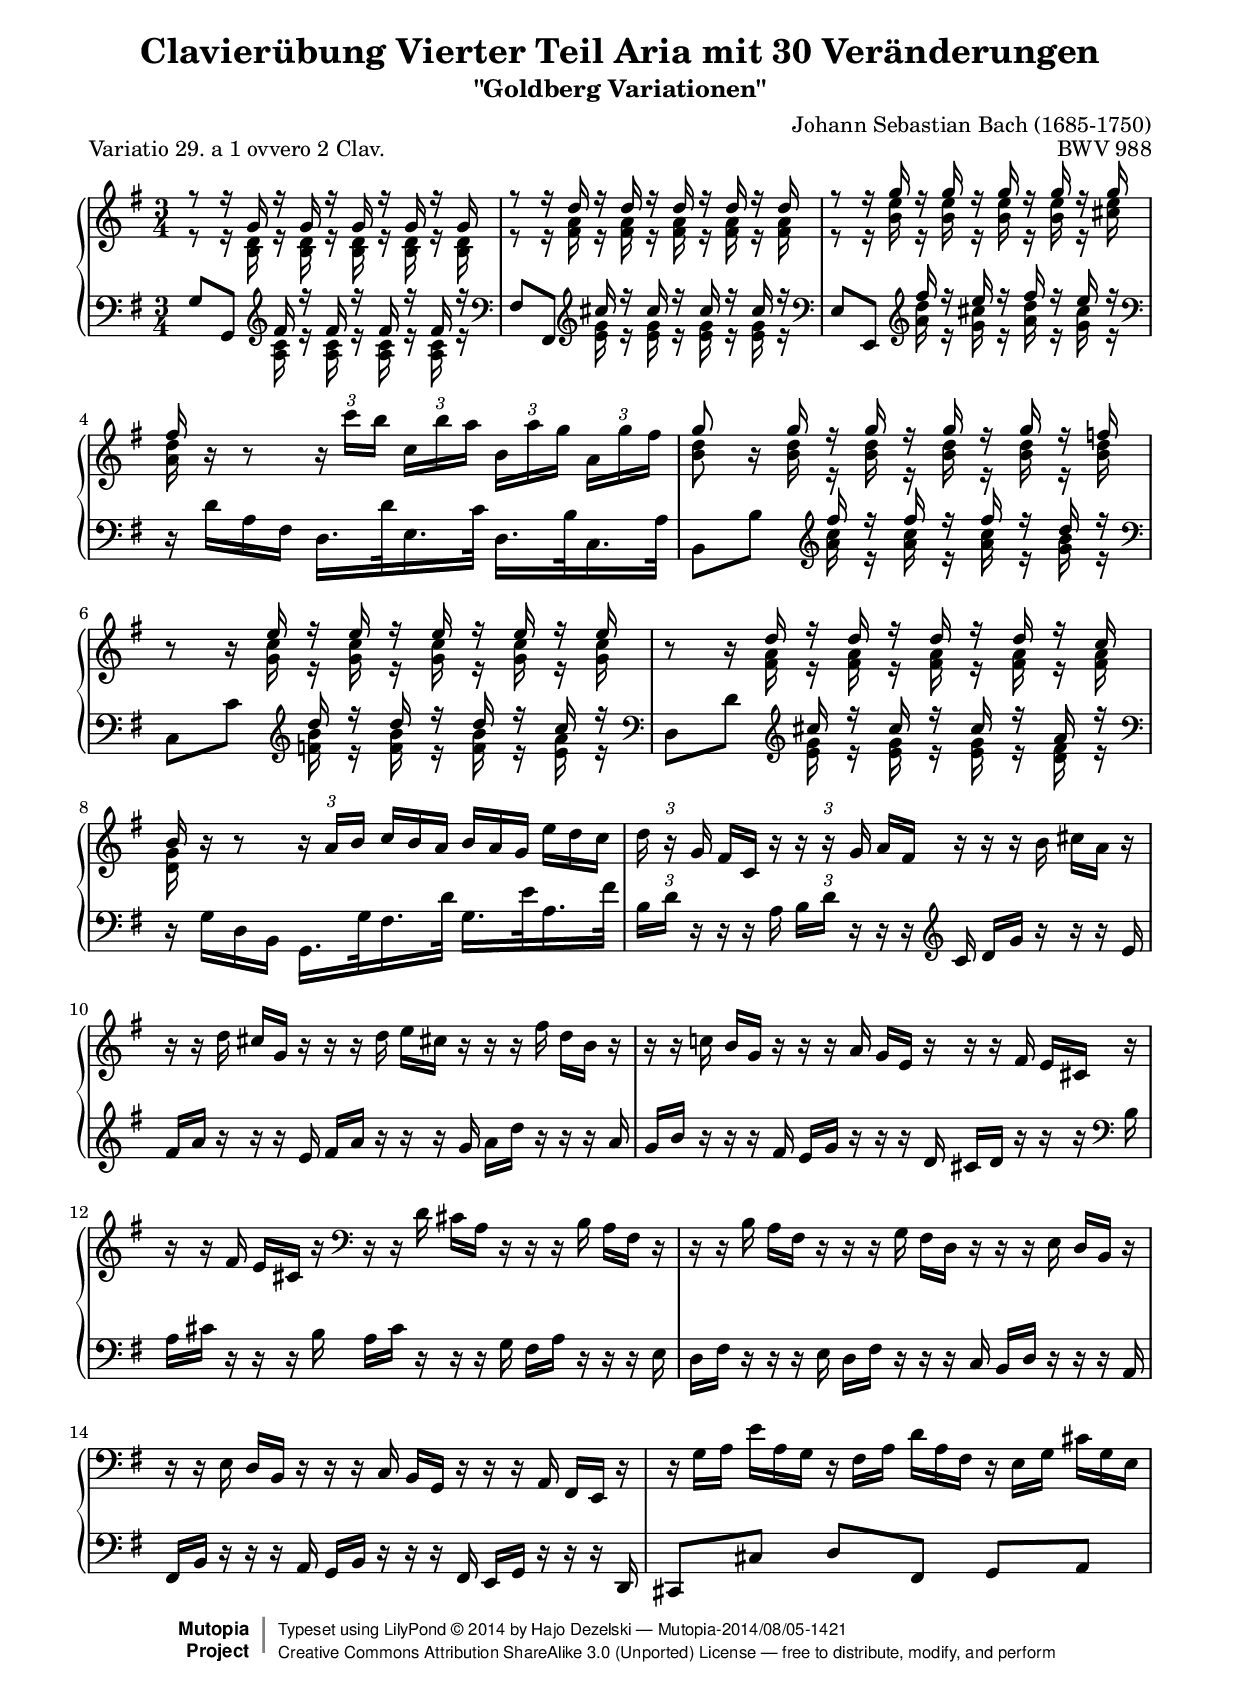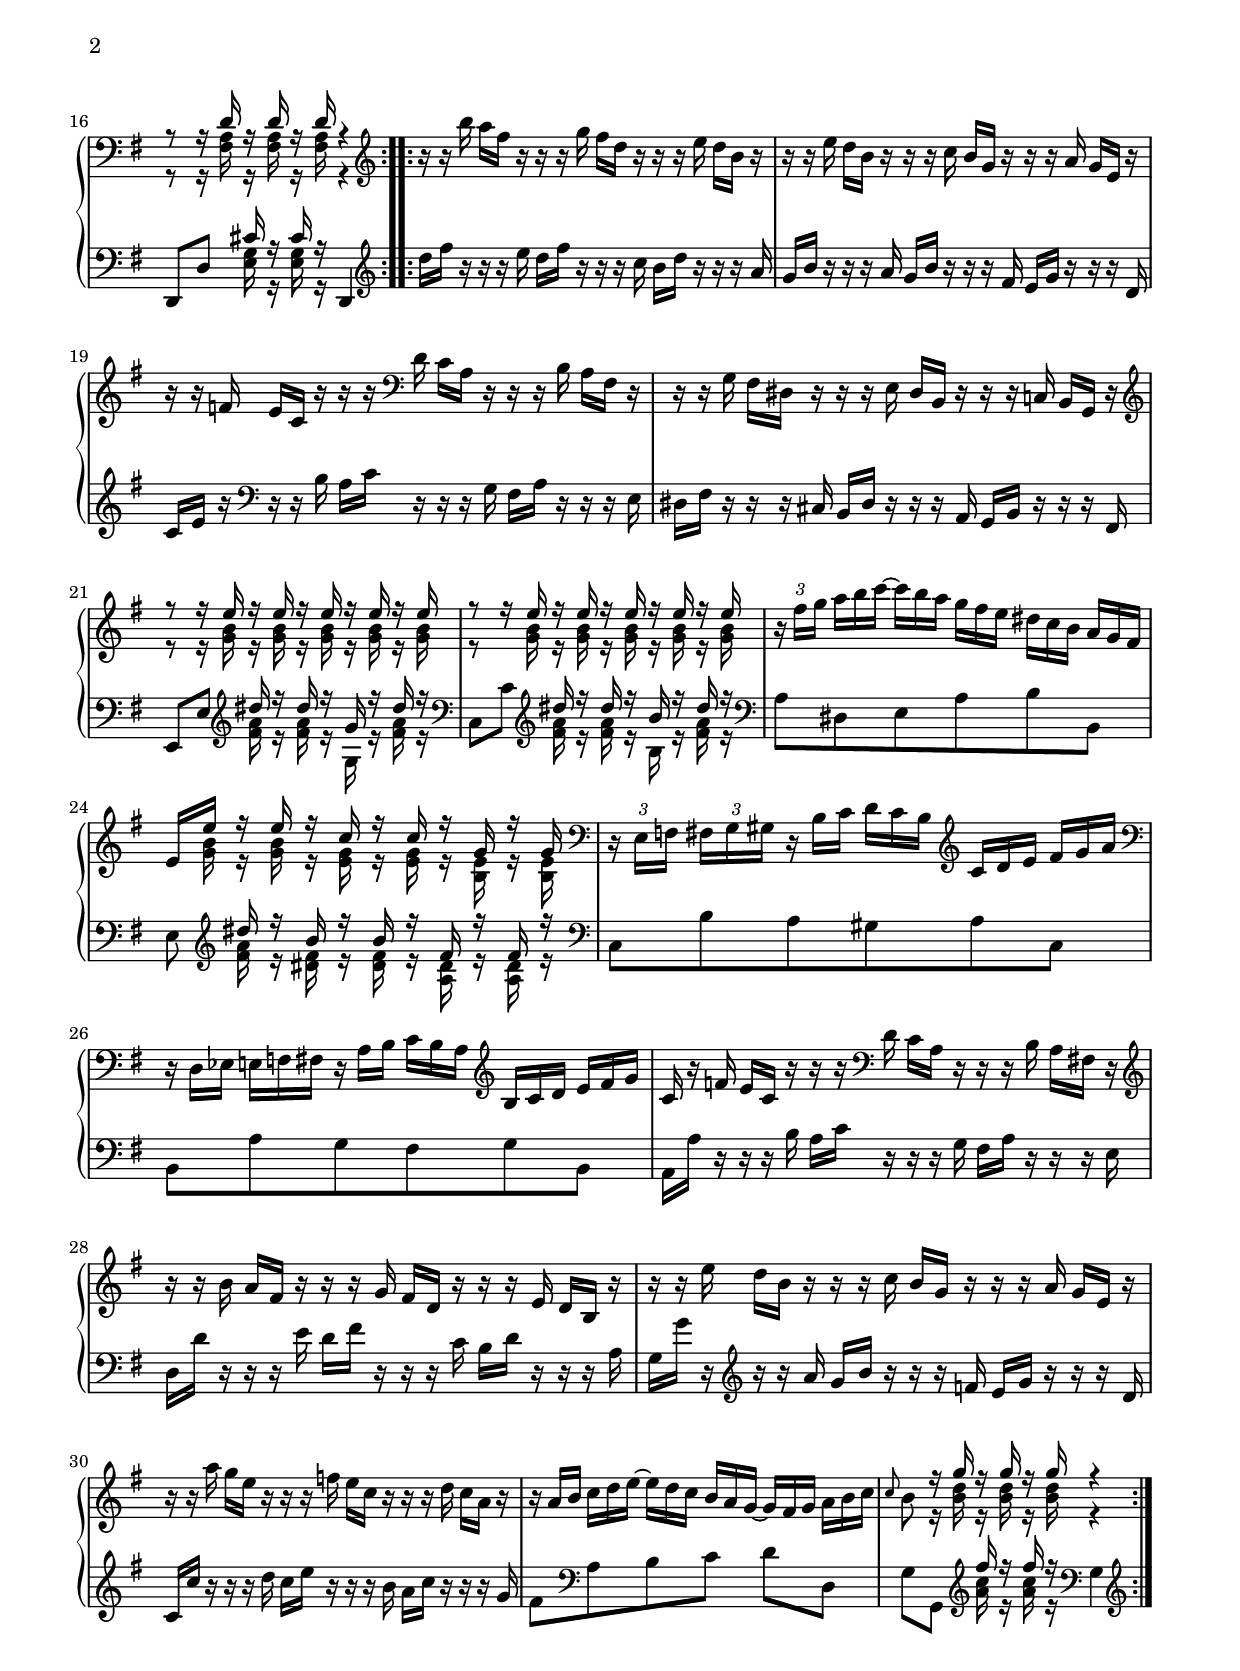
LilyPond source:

\version "2.18.2"

\paper {
    top-margin = 8\mm
    top-markup-spacing.basic-distance = #6
    markup-system-spacing.basic-distance = #6
    top-system-spacing.basic-distance = #12
    last-bottom-spacing.basic-distance = #12
    indent = 0.0
    line-width = 18.0\cm
    ragged-bottom = ##f
    ragged-last-bottom = ##f
}

% #(set-default-paper-size "a4")

#(set-global-staff-size 19)

\header {
 title = "Clavierübung Vierter Teil Aria mit 30 Veränderungen"
 subtitle = "\"Goldberg Variationen\""
 piece = "Variatio 29. a 1 ovvero 2 Clav."
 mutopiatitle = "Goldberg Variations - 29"
 composer = "Johann Sebastian Bach (1685-1750)"
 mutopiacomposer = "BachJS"
 opus = "BWV 988"
 date = "1741"
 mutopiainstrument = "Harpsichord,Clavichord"
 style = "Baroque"
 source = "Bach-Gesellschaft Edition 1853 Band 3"
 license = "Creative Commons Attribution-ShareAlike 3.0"
 comment = "Notenverteilung wurde fuer die 2-Systeme optimiert"
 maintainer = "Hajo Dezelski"
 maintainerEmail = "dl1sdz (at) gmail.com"

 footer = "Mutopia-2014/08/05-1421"
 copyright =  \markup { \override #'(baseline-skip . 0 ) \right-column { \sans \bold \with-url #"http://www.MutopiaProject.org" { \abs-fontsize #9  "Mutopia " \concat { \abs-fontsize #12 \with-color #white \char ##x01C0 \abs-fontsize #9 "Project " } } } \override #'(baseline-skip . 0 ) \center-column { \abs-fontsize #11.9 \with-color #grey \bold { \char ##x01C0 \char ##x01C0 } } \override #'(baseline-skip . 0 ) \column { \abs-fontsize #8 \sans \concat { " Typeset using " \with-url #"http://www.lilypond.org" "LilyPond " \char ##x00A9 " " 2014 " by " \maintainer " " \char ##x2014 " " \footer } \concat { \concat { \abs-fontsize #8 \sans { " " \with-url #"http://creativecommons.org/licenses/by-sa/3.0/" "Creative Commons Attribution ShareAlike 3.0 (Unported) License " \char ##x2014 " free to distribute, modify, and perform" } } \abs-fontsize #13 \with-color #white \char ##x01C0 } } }
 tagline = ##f
}

%%-------- definitions
hideTupletNum = \temporary \override TupletNumber.transparent = ##t
hideTupletBracket = \override TupletBracket.bracket-visibility = ##f



sopranoOne = \relative a'' {
	\repeat volta 2 { %begin repeated section
		\stemUp
 		r8 r16 g,16 r16 g16 r16 g16 r16 g16 r16 g16 | % 1
		r8 r16 d'16 r16 d16 r16 d16 r16 d16 r16 d16 | % 2
		r8 r16 g16 r16 g16 r16 g16 r16 g16 r16 g16 | % 3
		fis16 s16 s8 s2 | % 4
		g8 s16 g16 r16 g16 r16 g16 r16 g16 r16 f16 | % 5
		s8 s16 e16 r16 e16 r16 e16 r16 e16 r16 e16 | % 6
		s8 s16 d16 r16 d16 r16 d16 r16 d16 r16 c16 | % 7
		b16 b16\rest b8\rest \stemNeutral \hideTupletBracket
		\tuplet 3/2 { b16\rest a16 [ b ] } \hideTupletNum
		\tuplet 3/2 { c16^[ b a ] }
		\tuplet 3/2 { b16 [ a g ] }
		\tuplet 3/2 { e'16 [ d c ] } \undo \hideTupletNum | % 8
		\tuplet 3/2 { d16 b16\rest g16 } \hideTupletNum
		\tuplet 3/2 { fis16 [ c16 ] b'16\rest } \undo \hideTupletNum
		\tuplet 3/2 { b16\rest b16\rest g16 } \hideTupletNum
		\tuplet 3/2 { a16 [ fis16 ] b16\rest }
		\tuplet 3/2 { b16\rest b16\rest b16 }
		\tuplet 3/2 { cis16  [a16 ] b16\rest } | % 9
		\tuplet 3/2 { b16\rest b16\rest d16 }
		\tuplet 3/2 { cis16 [ g16 ] b16\rest }
		\tuplet 3/2 { b16\rest b16\rest d16 }
		\tuplet 3/2 { e16 [ cis!16 ] b16\rest }
		\tuplet 3/2 { b16\rest b16\rest fis'16 }
		\tuplet 3/2 { d16 [ b16 ] b16\rest } | % 10
		\oneVoice
		\tuplet 3/2 { r16 r16 c!16 }
		\tuplet 3/2 { b16 [ g16 ] r16 }
		\tuplet 3/2 { r16 r16 a16 }
		\tuplet 3/2 { g16 [ e16 ] r16 }
		\tuplet 3/2 { r16 r16 fis16 }
		\tuplet 3/2 { e16 [ cis16 ] r16 } | % 11
		\tuplet 3/2 { r16 r16 fis16 }
		\tuplet 3/2 { e16 [ cis16 ] r16 }
		\clef "bass" 
		\tuplet 3/2 { r16 r16 d16 }
		\tuplet 3/2 { cis16 [ a16 ] r16 }
		\tuplet 3/2 { r16 r16 b16 }
		\tuplet 3/2 { a16 [ fis16 ] r16 } | % 12
		\tuplet 3/2 { r16 r16 b16 }
		\tuplet 3/2 { a16 [ fis16 ] r16 }
		\tuplet 3/2 { r16 r16 g16 }
		\tuplet 3/2 { fis16 [ d16 ] r16 }
		\tuplet 3/2 { r16 r16 e16 }
		\tuplet 3/2 { d16 [ b16 ] r16 } | % 13
		\tuplet 3/2 { r16 r16 e16 }
		\tuplet 3/2 { d16 [ b16 ] r16 }
		\tuplet 3/2 { r16 r16 c16 }
		\tuplet 3/2 { b16 [ g16 ] r16 }
		\tuplet 3/2 { r16 r16 a16 }
		\tuplet 3/2 { fis16 [ e16 ] r16 } | % 14
		\tuplet 3/2 { r16 g'16 [ a16 ] }
		\tuplet 3/2 { e'16 [ a,16 g16 ] }
		\tuplet 3/2 { r16 fis16 [ a16 ] }
		\tuplet 3/2 { d16 [ a16 fis16 ] }
		\tuplet 3/2 { r16 e16 [ g16 ] }
		\tuplet 3/2 { cis16 [ g16 e16 ] } | % 15
		\voiceOne
		r8 r16 d'16 r16 d16 r16 d16 r4 | % 16
		\clef "treble" 
	} %end of repeated section
 
  	\repeat volta 2 { %begin repeated section
  	    \oneVoice
		\tuplet 3/2 { r16 r16 b''16  }
		\tuplet 3/2 { a16 [ fis16 ] r16 }
		\tuplet 3/2 { r16 r16 g16  }
		\tuplet 3/2 { fis16 [ d16 ] r16 }
		\tuplet 3/2 { r16 r16 e16  }
		\tuplet 3/2 { d16 [ b16 ] r16 } | % 17
		\tuplet 3/2 { r16 r16 e16 }
		\tuplet 3/2 { d16 [ b16 ] r16 }
		\tuplet 3/2 { r16 r16 c16 }
		\tuplet 3/2 { b16 [ g16 ] r16 }
		\tuplet 3/2 { r16 r16 a16 }
		\tuplet 3/2 { g16 [ e16 ] r16 } | % 18
		\tuplet 3/2 { r16 r16 f16 }
		\tuplet 3/2 { e16 [ c16 ] r16 }
		\tuplet 3/2 { r16 r16 \clef "bass" d16 }
		\tuplet 3/2 { c16 [ a16 ] r16 }
		\tuplet 3/2 { r16 r16 b16  }
		\tuplet 3/2 { a16 [ fis16 ] r16 } | % 19
		\tuplet 3/2 { r16 r16 g16 }
		\tuplet 3/2 { fis16 [ dis16 ] r16 }
		\tuplet 3/2 { r16 r16 e16  }
		\tuplet 3/2 { dis16 [ b16 ] r16 }
		\tuplet 3/2 { r16 r16 c!16 }
		\tuplet 3/2 { b16 [ g16 ] r16 } \clef "treble" | % 20
		\voiceOne
		r8 r16 e'''16 r16 e16 r16 e16 r16 e16 r16 e16 | % 21
		r8 r16 e16 r16 e16 r16 e16 r16 e16 r16 e16 | % 22
		\oneVoice \undo \hideTupletNum \tupletUp
		\tuplet 3/2 { r16 fis16 [ g16 ] } \hideTupletNum
		\tuplet 3/2 { a16 [b16 c16 ~ ] }
		\tuplet 3/2 { c16 [ b16 a16] }
		\tuplet 3/2 { g16 [ fis16 e16 ] }
		\tuplet 3/2 { dis16 [ c16 b16 ] }
		\tuplet 3/2 { a16 [g16 fis16 ] } | % 23
		\voiceOne
		e16 [ e'16 ] r16 e16 r16 c16 r16 c16 r16 g16 r16 g16 \clef "bass" | % 24
		\oneVoice \undo \hideTupletNum \tupletUp
		\tuplet 3/2 { r16 e,16 [ f16 ] }
		\tuplet 3/2 { fis16 [ g16 gis16 ] } \hideTupletNum
		\tuplet 3/2 { r16 b16 [ c16 ] }
		\tuplet 3/2 { d16 c16 b16 ] } \clef "treble"
		\tuplet 3/2 { c16 [ d16 e16 ]  }
		\tuplet 3/2 { fis16[  g16 a16 ] } \clef "bass" | % 25		
		\tuplet 3/2 { r16 d,,16 [ es16 ] }
		\tuplet 3/2 { e16 [ f16 fis16 ] }
		\tuplet 3/2 { r16 a16 [ b16 ] }
		\tuplet 3/2 { c16 [ b16 a16 ] }
		\clef "treble" 
		\tuplet 3/2 { b16 [ c16 d16 ] }
		\tuplet 3/2 { e16 [ fis16 g16 ] } | % 26
		\tuplet 3/2 { c,16 r16 f16 }
		\tuplet 3/2 { e16 [c16 ] r16 }
		\tuplet 3/2 { r16 r16 \clef "bass" d16  }
		\tuplet 3/2 { c16 [ a16 ] r16 }
		\tuplet 3/2 { r16 r16 b16 }
		\tuplet 3/2 { a16 [ fis!16 ] r16 } \clef "treble" | % 27
		\tuplet 3/2 { r16 r16 b'16 }
		\tuplet 3/2 { a16 [ fis16 ] r16 }
		\tuplet 3/2 { r16 r16 g16 }
		\tuplet 3/2 { fis16 [ d16 ] r16 }
		\tuplet 3/2 { r16 r16 e16 }
		\tuplet 3/2 { d16 [ b16 ] r16 } | % 28
		\tuplet 3/2 { r16 r16 e'16 }
		\tuplet 3/2 { d16 [ b16 ] r16 }
		\tuplet 3/2 { r16 r16 c16 }
		\tuplet 3/2 { b16 [ g16 ] r16 }
		\tuplet 3/2 { r16 r16 a16 }
		\tuplet 3/2 { g16 [ e16 ] r16 } | % 29
		\tuplet 3/2 { r16 r16 a'16 }
		\tuplet 3/2 { g16 [ e16 ] r16 }
		\tuplet 3/2 { r16 r16 f16 }
		\tuplet 3/2 { e16 [ c16 ] r16 }
		\tuplet 3/2 { r16 r16 d16 }
		\tuplet 3/2 { c16 [ a16 ] r16 } | % 30
		\tuplet 3/2 { r16 a16 [ b16 ] }
		\tuplet 3/2 { c16 [ d16 e16 ~] }
		\tuplet 3/2 { e16 [ d16 c16 ] }
		\tuplet 3/2 { b16 [ a16 g16 ~] }
		\tuplet 3/2 { g16 [ fis16 g16 ] }
		\tuplet 3/2 { a16 [ b16 c16 ] }| % 31
		\grace c8 b \voiceOne r16 g'16 r16 g16 r16 g16 r4 

 } %end repeated section
}

sopranoTwo = \relative c'' {
  \hideTupletBracket
	\repeat volta 2 { %begin repeated section
		\stemDown
		r8 r16 <b, d>16 r16 <b d>16 r16 <b d>16 r16 <b d>16 r16 <b d>16 | % 1
		r8 r16 <fis' a>16 r16 <fis a>16 r16 <fis a>16 r16 <fis a>16 r16 <fis a>16 | % 2 
		r8 r16 <b e>16 r16 <b e>16 r16 <b e>16 r16 <b e>16 r16 <cis e>16 | % 3
		<a d>16 b16\rest b8\rest \tupletUp 
		\tuplet 3/2 { b16\rest c'16 [ b ] }
		\tuplet 3/2 { c, [ b' a ]} 
		\tuplet 3/2 { b, [ a' g] }
		\tuplet 3/2 { a, [ g' fis ] } | % 4
		<b, d>8 b16\rest <b d>16 r16 <b d>16 r16 <b d>16 r16 <b d>16 r16 <b d>16 | % 5
		b8\rest b16\rest <g c>16 r16 <g c>16 r16 <g c>16 r16 <g c>16 r16 <g c>16 | % 6
		b8\rest b16\rest <fis a>16 r16 <fis a>16 r16 <fis a>16 r16 <fis a>16 r16 <fis a>16 | % 7
		<d g>16 s16 s8 s2 | % 8 
		s1*3/4 | % 9
		s1*3/4 | % 10
		s1*3/4 | % 11
		s1*3/4 \clef "bass" | % 12 fehler
		s1*3/4 | % 13
		s1*3/4 | % 14
		s1*3/4 | % 15
		r8 r16 <fis, a>16 r16 <fis a>16 r16 <fis a>16 r4 \clef "treble" | % 16

 } %end of repeated section
 \repeat volta 2 { %begin repeated section
	 	s1*3/4 | % 17
		s1*3/4 | % 18
		s1*3/4 | % 19
		s1*3/4 \clef "treble"  | % 20
		r8 r16 <g' b>16 r16 <g b>16 r16 <g b>16 r16 <g b>16 r16 <g b>16 | % 21
		r8 s16 <g b>16 r16 <g b>16 r16 <g b>16 r16 <g b>16 r16 <g b>16 | % 22
		s1*3/4 | % 23
		s16 <g b>16 r16 <g b>16 r16 <e g>16 r16 <e g>16 r16 <b e>16 r16 <b e>16 | % 24 
	 	s1*3/4 | % 25
		s1*3/4 | % 26
		s1*3/4 \clef "treble" | % 27
		s1*3/4 | % 28
		s1*3/4 | % 29
		s1*3/4 | % 30
	 	s1*3/4 | % 31		
		s8 r16 <b' d>16 r16 <b d>16 r16 <b d>16 r4 | % 32

 
 } %end repeated section
}

soprano = << \sopranoOne \\ \sopranoTwo>>

%%
%% Bass Clef
%% 

bassOne = \relative g {
	\repeat volta 2 { %begin repeated section
		\stemUp \hideTupletBracket
		g8 [ g,8 ] \clef "treble" fis''16 r16 fis16 r16 fis16 r16 fis16 r16 \clef "bass" | % 1
		fis,8 [ fis,8 ] \clef "treble" cis'''16 r16 cis16 r16 cis16 r16 cis16 r16 \clef "bass" | % 2
		e,,8 [ e,8 ] \clef "treble" fis'''16 r16 e16 r16 fis16 r16 e16 r16 \clef "bass" | % 3
		\stemDown 
		d,,16\rest d'16 [ a16 fis16 ] d16. [ d'32 e,16. c'32 ] d,16. [ b'32 c,16. a'32 ] 
		\stemUp | % 4
		b,8_[b'8] \clef "treble" fis''16  r16 fis16  r16 fis16 r16 d16 r16 \clef "bass" | % 5
		c,,8_[c'8] \clef "treble" d'16 r16 d16 r16 d16 r16 c16 r16 \clef "bass" | % 6
		d,,8_[ d'8 ] \clef "treble" cis'16 r16 cis16 r16 cis16 r16 a16 r16 \clef "bass" | % 7
		\stemDown 
		d,,16\rest g16 [ d16 b16 ] g16. [ g'32 fis16. d'32 ] g,16. [ e'32 a,16. fis'32 ] 
		\stemNeutral | % 8
		\tuplet 3/2 { b,16 [ d16 ] d,16\rest } \hideTupletNum
		\tuplet 3/2 { d16\rest d16\rest a'16 } \undo \hideTupletNum
		\tuplet 3/2 { b16 [ d16 ] d,16\rest } \hideTupletNum
		\tuplet 3/2 { d16\rest d16\rest  \clef "treble" c'16 }
		\tuplet 3/2 { d16 [ g16 ] b16\rest }
		\tuplet 3/2 { b16\rest b16\rest e,16 } | % 9
		\tuplet 3/2 { fis16 [ a ] b16\rest }
		\tuplet 3/2 { b16\rest b16\rest e,16 }
		\tuplet 3/2 { fis16 [ a16 ] b16\rest }
		\tuplet 3/2 { b16\rest b16\rest g16 }
		\tuplet 3/2 { a16 [ d16 ] b16\rest }
		\tuplet 3/2 { b16\rest b16\rest a16 } | % 10
		\oneVoice
		\tuplet 3/2 { g16 [ b16 ] r16 }
		\tuplet 3/2 { r16 r16 fis16 }
		\tuplet 3/2 { e16 [ g16 ] r16 }
		\tuplet 3/2 { r16 r16 d16 }
		\tuplet 3/2 { cis16 [ d16 ] r16 }
		\tuplet 3/2 { r16 r16 \clef "bass" b16 } | % 11
		\tuplet 3/2 { a16 [ cis16 ] r16 }
		\tuplet 3/2 { r16 r16 b16  }
		\tuplet 3/2 { a16 [ cis16 ] r16 }
		\tuplet 3/2 { r16 r16 g16 }
		\tuplet 3/2 { fis16 [ a16 ] r16 }
		\tuplet 3/2 { r16 r16 e16 } | % 12
		\tuplet 3/2 { d16 [ fis16 ] r16 }
		\tuplet 3/2 { r16 r16 e16 }
		\tuplet 3/2 { d16 [ fis16 ] r16 }
		\tuplet 3/2 { r16 r16 c16 }
		\tuplet 3/2 { b16 [ d16 ] r16 }
		\tuplet 3/2 { r16 r16 a16 } | % 13
		\tuplet 3/2 { fis16 [ b16 ] r16 }
		\tuplet 3/2 { r16 r16 a16 }
		\tuplet 3/2 { g16 [ b16 ] r16 }
		\tuplet 3/2 { r16 r16 fis16 }
		\tuplet 3/2 { e16 [ g16 ] r16 }
		\tuplet 3/2 { r16 r16 d16 } | % 14
		cis8 [ cis'8 ] d8 [ fis,8 ] g8 [ a8 ] | % 15
		\voiceThree
		d,8 [ d'8 ] cis'16  r16 cis16 r16 d,,4 | % 16

 } %end of repeated section
 
 	\repeat volta 2 { %begin repeated section
		\clef "treble"
		\oneVoice
		\tuplet 3/2 { d'''16 [ fis16] r16 }
		\tuplet 3/2 { r16 r16 e16  }
		\tuplet 3/2 { d16 [ fis16]  r16 }
		\tuplet 3/2 { r16 r16 c16  }
		\tuplet 3/2 { b16 [ d16 ] r16 }
		\tuplet 3/2 { r16 r16 a16  } | % 17
		\tuplet 3/2 { g16 [ b16 ] r16 }
		\tuplet 3/2 { r16 r16 a16 }
		\tuplet 3/2 { g16 [ b16 ] r16 }
		\tuplet 3/2 { r16 r16 fis16 }
		\tuplet 3/2 { e16 [ g16 ] r16 }
		\tuplet 3/2 { r16 r16 d16 } | % 18
		\tuplet 3/2 { c16 [ e16 ] r16 }
		\clef "bass" 
		\tuplet 3/2 { r16 r16 b16  }
		\tuplet 3/2 { a16 [ c16 ] r16 }
		\tuplet 3/2 { r16 r16 g16 }
		\tuplet 3/2 { fis16 [ a16 ] r16 }
		\tuplet 3/2 { r16 r16 e16 } | % 19
		\tuplet 3/2 { dis16 [ fis16 ] r16 }
		\tuplet 3/2 { r16 r16 cis16 }
		\tuplet 3/2 { b16 [ dis16 ] r16 }
		\tuplet 3/2 { r16 r16 a16 }
		\tuplet 3/2 { g16 [ b16 ] r16 }
		\tuplet 3/2 { r16 r16 fis16  } | % 20
		\voiceThree
		e8 [ e'8 ] \clef "treble" dis''16 r16 dis16 r16 g,16 r16 dis'16 r16 \clef "bass" | % 21
		c,,8_[ c'8 ] \clef "treble" dis'16 r16 dis16 r16 b16 r16 dis16 r16 \clef "bass" | % 22
		\oneVoice a,8 [ dis,8 e8 a8 b8 b,8 ] | % 23
		\voiceThree
		s8 \clef "treble" dis''16 r16 b16 r16 b16  r16 fis16 r16 fis16 r16 \clef "bass" | % 24
		\oneVoice c,8 [ b'8 a8 gis8 a8 c,8 ] | % 25
		b8 [ a'8 g8 fis8 g8 b,8 ] | % 26
		\tuplet 3/2 { a16 [ a'16 ] r16 }
		\tuplet 3/2 { r16 r16 b16  }
		\tuplet 3/2 { a16 [ c16 ] r16 }
		\tuplet 3/2 { r16 r16 g16 }
		\tuplet 3/2 { fis16 [ a16 ] r16 }
		\tuplet 3/2 { r16 r16 e16 } | % 27
		\tuplet 3/2 { d16 [ d'16 ] r16 }
		\tuplet 3/2 { r16 r16 e16  }
		\tuplet 3/2 { d16 [ fis16 ] r16 }
		\tuplet 3/2 { r16 r16 c16 }
		\tuplet 3/2 { b16 [ d16 ] r16 }
		\tuplet 3/2 { r16 r16 a16 } | % 28
		\tuplet 3/2 { g16 [ g'16 ] r16 } \clef "treble"
		\tuplet 3/2 { r16 r16 a16 }
		\tuplet 3/2 { g16 [ b16 ] r16 }
		\tuplet 3/2 { r16 r16 f16 }
		\tuplet 3/2 { e16 [ g16 ] r16 }
		\tuplet 3/2 { r16 r16 d16 } | % 29
		\tuplet 3/2 { c16 [ c'16 ] r16 }
		\tuplet 3/2 { r16 r16 d16 }
		\tuplet 3/2 { c16 [ e16 ] r16 }
		\tuplet 3/2 { r16 r16 b16 }
		\tuplet 3/2 { a16 [ c16 ] r16 }
		\tuplet 3/2 { r16 r16 g16  } | % 30
		fis8 [ \clef "bass" a,8 b8 c8 ] d8 [ d,8 ] | % 31
		g8_[ g,8 ] \clef "treble" \voiceThree fis'''16 r16 fis16 r16 \clef "bass" s4 \clef "treble" | % 32
 } %end repeated section
}

bassTwo = \relative a {
	\repeat volta 2 { %begin repeated section
		\stemDown	 
		s4 \clef "treble" 
		<a c>16 r16 <a c>16  r16 <a c>16  r16 <a c>16 r16 
		\clef "bass" | % 1 
		s4 \clef "treble" 
		<e' g>16 r16 <e g>16  r16 <e g>16  r16 <e g>16 r16 
		\clef "bass" | % 2
		s4 \clef "treble" 
		<a d>16 r16 <g cis>16  r16 <a d>16  r16 <g cis>16 r16 
		\clef "bass" | % 3 
		s1*3/4 | % 4
		s4 \clef "treble" 
		<a c>16 r16 <a c>16  r16 <a c>16  r16 <g b>16 r16 
		\clef "bass" | % 5 
		s4 \clef "treble" 
		<f b>16 r16 <f b>16  r16 <f b>16  r16 <e a>16 r16 
		\clef "bass" | % 6 
		s4 \clef "treble" 
		<e g>16 r16 <e g>16  r16 <e g>16  r16 <d fis>16 r16 
		\clef "bass" | % 7
		s1*3/4 | % 8
		s1*3/4 | % 9
		s1*3/4 | % 10
		s1*3/4 | % 11
		s1*3/4 | % 12
		s1*3/4 | % 13
		s1*3/4 | % 14
		s1*3/4 | % 15
		s4 <e, g>16  r16 <e g>16  r16 s4 | % 16 
 } %end of repeated section
 
 	\repeat volta 2 { %begin repeated section
	 	s1*3/4 | % 17
		s1*3/4 | % 18
		s1*3/4 | % 19
		s1*3/4 | % 20
		s4 \clef "treble" 
		<fis' a>16 r16 <fis a>16 r16 g,16 r16 <fis' a>16 r16 \clef "bass" | % 21
		s4 \clef "treble" 
		<fis a>16 r16 <fis a>16 r16 b,16 r16 <fis' a>16 r16 \clef "bass" | % 22
		s1*3/4 | % 23
		e,8\noBeam \clef "treble" 
		<fis' a>16 r16 <dis fis>16 r16 <dis fis>16 r16 <a dis>16 r16 <a dis>16 r16 \clef "bass" | % 24
	 	s1*3/4 | % 25
		s1*3/4 | % 26
		s1*3/4 | % 27
		s1*3/4 | % 28
		s1*3/4 | % 29
		s1*3/4 | % 30
	 	s1*3/4 | % 31		
		s4  \clef "treble"
		<a' c>16 r16 <a c>16 r16 
		\clef "bass"  g,4 
		\clef "treble" | % 32
 }
}

bass = << \bassOne \\ \bassTwo>>

%% Merge score - Piano staff

\score {
 \context PianoStaff <<
 \set PianoStaff.midiInstrument = "harpsichord"
 \new Staff = "upper" { \clef treble \key g \major \time 3/4 \soprano }
 \new Staff = "lower" { \clef bass \key g \major \time 3/4 \bass }
 >>
 \layout{ }
 \midi { \tempo 4 = 84 }

}
